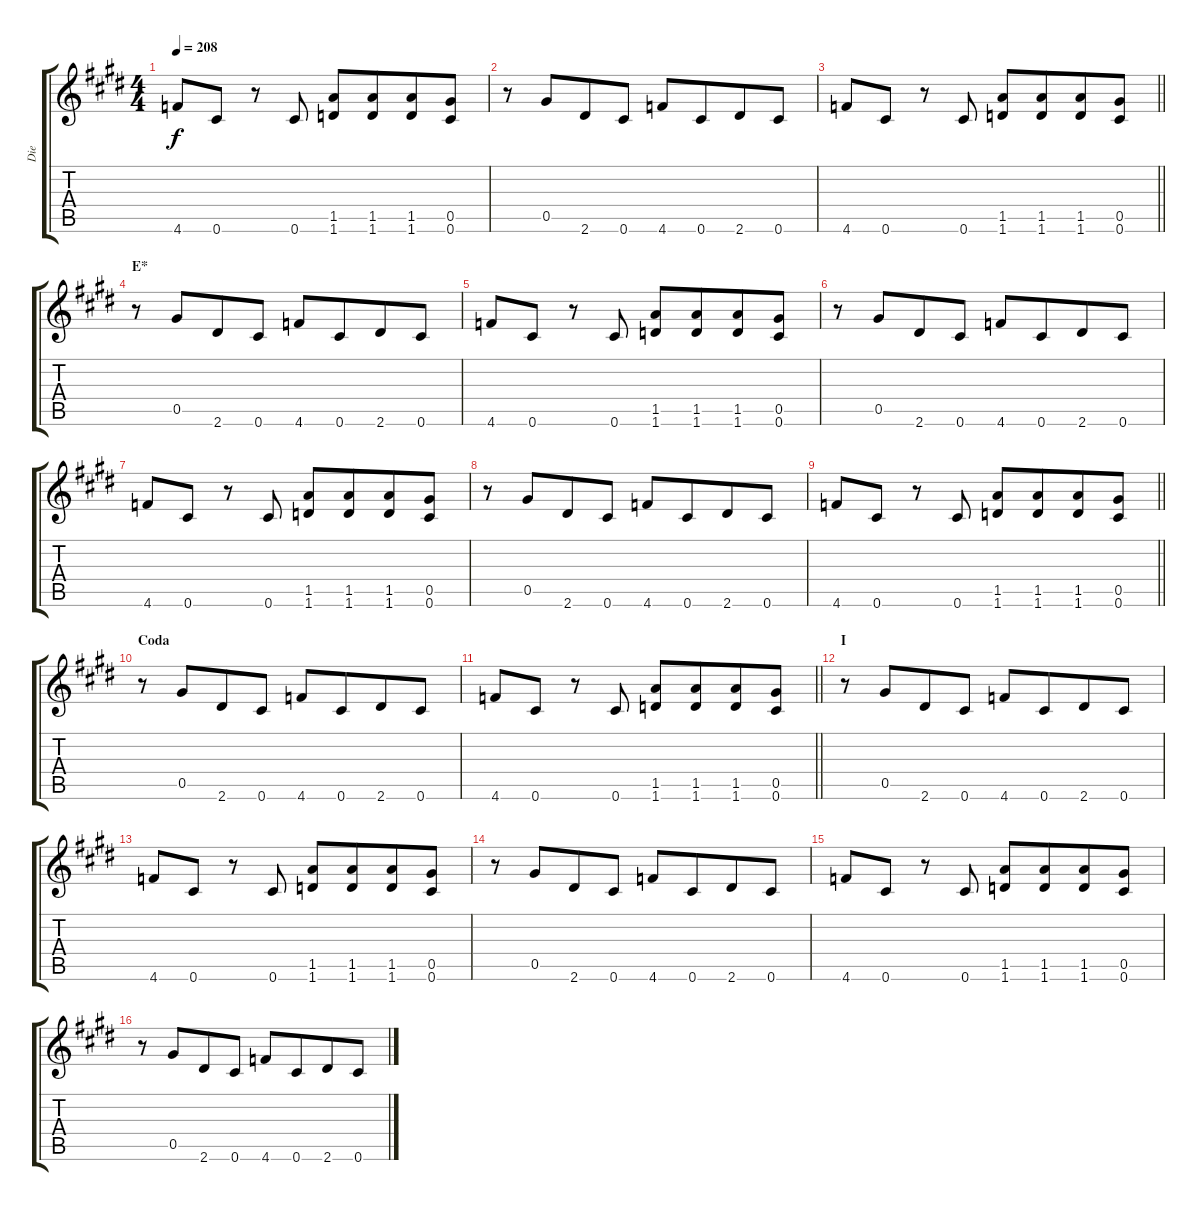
\track ("Die" "Die") {instrument distortionguitar}
\staff {score tabs}
\tuning (Eb4 Bb3 Gb3 Db3 Ab2 Db2) {hide}
\ts (4 4)
\tempo 208
\clef g2
\ks c#minor
4.6.8{ot 8vb dy f} 0.6.8{ot 8vb} r.8{ot 8vb} 0.6.8{ot 8vb} (1.5 1.6).8{ot 8vb} (1.5 1.6).8{ot 8vb beam merge} (1.5 1.6).8{ot 8vb} (0.5 0.6).8{ot 8vb} |
r.8{ot 8vb} 0.5.8{ot 8vb beam merge} 2.6.8{ot 8vb} 0.6.8{ot 8vb} 4.6.8{ot 8vb} 0.6.8{ot 8vb beam merge} 2.6.8{ot 8vb} 0.6.8{ot 8vb} |
\barLineRight lightlight
4.6.8{ot 8vb} 0.6.8{ot 8vb} r.8{ot 8vb} 0.6.8{ot 8vb} (1.5 1.6).8{ot 8vb} (1.5 1.6).8{ot 8vb beam merge} (1.5 1.6).8{ot 8vb} (0.5 0.6).8{ot 8vb} |
\section ("" "E*")
r.8{ot 8vb} 0.5.8{ot 8vb beam merge} 2.6.8{ot 8vb} 0.6.8{ot 8vb} 4.6.8{ot 8vb} 0.6.8{ot 8vb beam merge} 2.6.8{ot 8vb} 0.6.8{ot 8vb} |
4.6.8{ot 8vb} 0.6.8{ot 8vb} r.8{ot 8vb} 0.6.8{ot 8vb} (1.5 1.6).8{ot 8vb} (1.5 1.6).8{ot 8vb beam merge} (1.5 1.6).8{ot 8vb} (0.5 0.6).8{ot 8vb} |
r.8{ot 8vb} 0.5.8{ot 8vb beam merge} 2.6.8{ot 8vb} 0.6.8{ot 8vb} 4.6.8{ot 8vb} 0.6.8{ot 8vb beam merge} 2.6.8{ot 8vb} 0.6.8{ot 8vb} |
4.6.8{ot 8vb} 0.6.8{ot 8vb} r.8{ot 8vb} 0.6.8{ot 8vb} (1.5 1.6).8{ot 8vb} (1.5 1.6).8{ot 8vb beam merge} (1.5 1.6).8{ot 8vb} (0.5 0.6).8{ot 8vb} |
r.8{ot 8vb} 0.5.8{ot 8vb beam merge} 2.6.8{ot 8vb} 0.6.8{ot 8vb} 4.6.8{ot 8vb} 0.6.8{ot 8vb beam merge} 2.6.8{ot 8vb} 0.6.8{ot 8vb} |
\barLineRight lightlight
4.6.8{ot 8vb} 0.6.8{ot 8vb} r.8{ot 8vb} 0.6.8{ot 8vb} (1.5 1.6).8{ot 8vb} (1.5 1.6).8{ot 8vb beam merge} (1.5 1.6).8{ot 8vb} (0.5 0.6).8{ot 8vb} |
\section ("" "Coda")
r.8{ot 8vb} 0.5.8{ot 8vb beam merge} 2.6.8{ot 8vb} 0.6.8{ot 8vb} 4.6.8{ot 8vb} 0.6.8{ot 8vb beam merge} 2.6.8{ot 8vb} 0.6.8{ot 8vb} |
\barLineRight lightlight
4.6.8{ot 8vb} 0.6.8{ot 8vb} r.8{ot 8vb} 0.6.8{ot 8vb} (1.5 1.6).8{ot 8vb} (1.5 1.6).8{ot 8vb beam merge} (1.5 1.6).8{ot 8vb} (0.5 0.6).8{ot 8vb} |
\section ("" "I")
r.8{ot 8vb} 0.5.8{ot 8vb beam merge} 2.6.8{ot 8vb} 0.6.8{ot 8vb} 4.6.8{ot 8vb} 0.6.8{ot 8vb beam merge} 2.6.8{ot 8vb} 0.6.8{ot 8vb} |
4.6.8{ot 8vb} 0.6.8{ot 8vb} r.8{ot 8vb} 0.6.8{ot 8vb} (1.5 1.6).8{ot 8vb} (1.5 1.6).8{ot 8vb beam merge} (1.5 1.6).8{ot 8vb} (0.5 0.6).8{ot 8vb} |
r.8{ot 8vb} 0.5.8{ot 8vb beam merge} 2.6.8{ot 8vb} 0.6.8{ot 8vb} 4.6.8{ot 8vb} 0.6.8{ot 8vb beam merge} 2.6.8{ot 8vb} 0.6.8{ot 8vb} |
4.6.8{ot 8vb} 0.6.8{ot 8vb} r.8{ot 8vb} 0.6.8{ot 8vb} (1.5 1.6).8{ot 8vb} (1.5 1.6).8{ot 8vb beam merge} (1.5 1.6).8{ot 8vb} (0.5 0.6).8{ot 8vb} |
r.8{ot 8vb} 0.5.8{ot 8vb beam merge} 2.6.8{ot 8vb} 0.6.8{ot 8vb} 4.6.8{ot 8vb} 0.6.8{ot 8vb beam merge} 2.6.8{ot 8vb} 0.6.8{ot 8vb}
